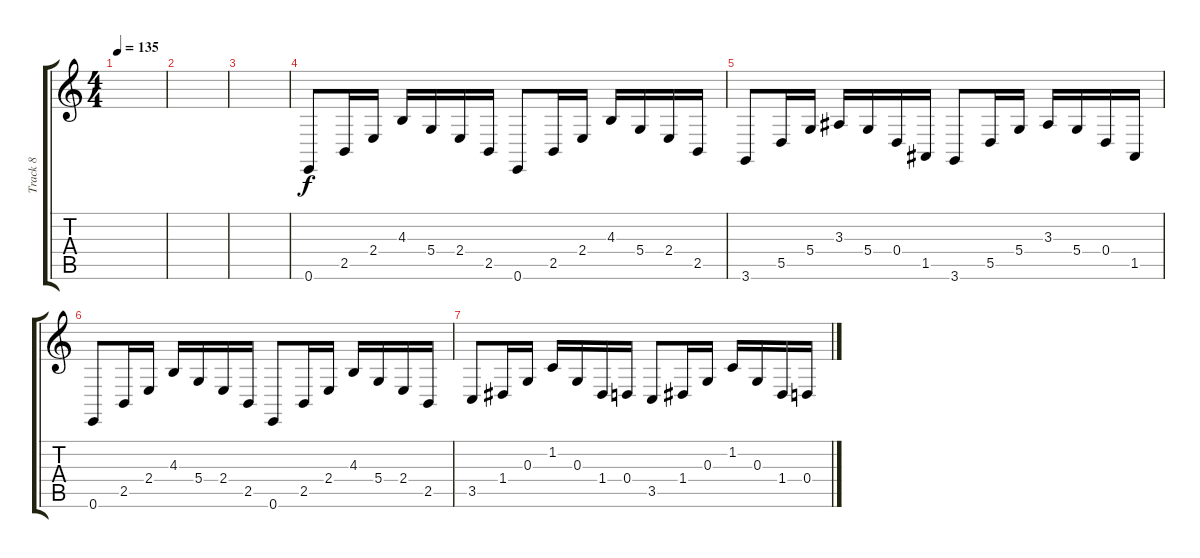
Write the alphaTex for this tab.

\track ("Track 8" "Track 8") {instrument timpani}
\staff {score tabs}
\tuning (E4 B3 G3 D3 A2 E2) {hide}
\ts (4 4)
\tempo 135
\clef g2
\ks c
|
|
|
0.6.8{volume 16 instrument lead2sawtooth} 2.5.16 2.4.16 4.3.16 5.4.16 2.4.16 2.5.16 0.6.8 2.5.16 2.4.16 4.3.16 5.4.16 2.4.16 2.5.16 |
3.6.8{volume 16} 5.5.16 5.4.16 3.3.16 5.4.16 0.4.16 1.5.16 3.6.8 5.5.16 5.4.16 3.3.16 5.4.16 0.4.16 1.5.16 |
0.6.8{volume 16} 2.5.16 2.4.16 4.3.16 5.4.16 2.4.16 2.5.16 0.6.8 2.5.16 2.4.16 4.3.16 5.4.16 2.4.16 2.5.16 |
3.5.8{volume 16} 1.4.16 0.3.16 1.2.16 0.3.16 1.4.16 0.4.16 3.5.8 1.4.16 0.3.16 1.2.16 0.3.16 1.4.16 0.4.16
